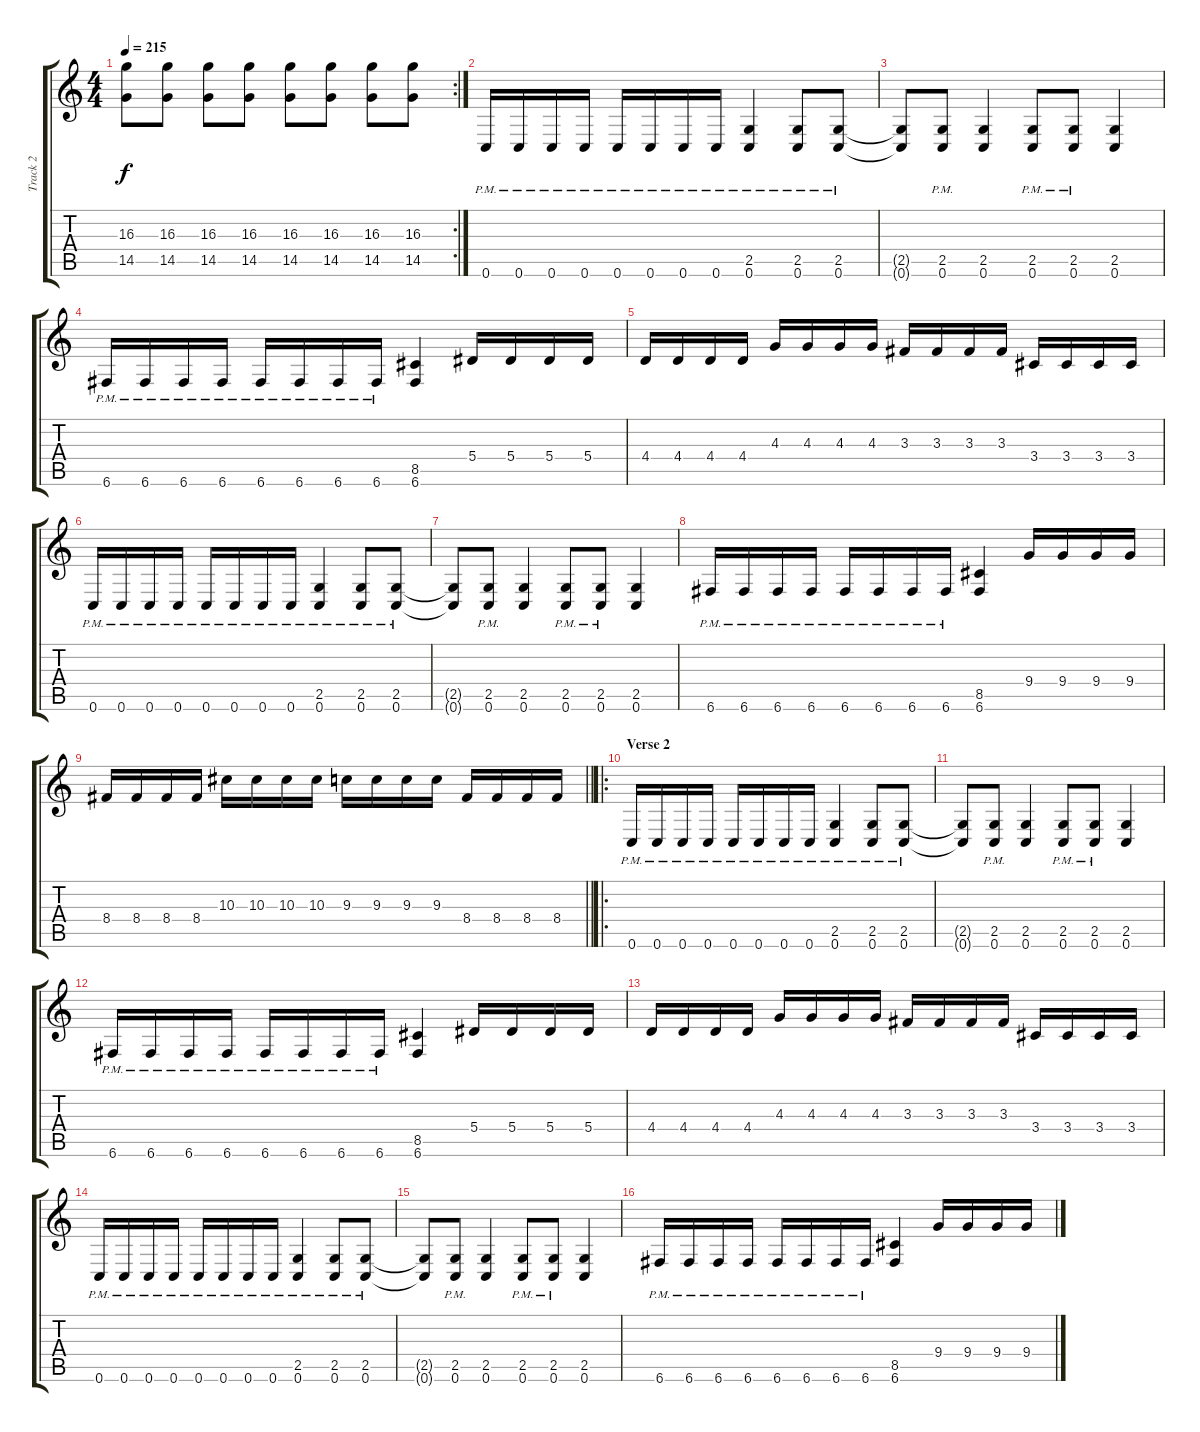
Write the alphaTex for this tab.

\track ("Track 2" "Track 2") {instrument distortionguitar}
\staff {score tabs}
\tuning (C4 G3 Eb3 Bb2 F2 C2) {hide}
\rc 2
\ts (4 4)
\tempo 215
\clef g2
\ks c
(16.3 14.5).8{dy f} (16.3 14.5).8 (16.3 14.5).8 (16.3 14.5).8 (16.3 14.5).8 (16.3 14.5).8 (16.3 14.5).8 (16.3 14.5).8 |
0.6{pm}.16 0.6{pm}.16 0.6{pm}.16 0.6{pm}.16 0.6{pm}.16 0.6{pm}.16 0.6{pm}.16 0.6{pm}.16 (2.5{pm} 0.6{pm}).4 (2.5{pm} 0.6{pm}).8 (2.5{pm} 0.6{pm}).8 |
(2.5{t} 0.6{t}).8 (2.5{pm} 0.6{pm}).8 (2.5 0.6).4 (2.5{pm} 0.6{pm}).8 (2.5{pm} 0.6{pm}).8 (2.5 0.6).4 |
6.6{pm}.16 6.6{pm}.16 6.6{pm}.16 6.6{pm}.16 6.6{pm}.16 6.6{pm}.16 6.6{pm}.16 6.6{pm}.16 (8.5 6.6).4 5.4.16 5.4.16 5.4.16 5.4.16 |
4.4.16 4.4.16 4.4.16 4.4.16 4.3.16 4.3.16 4.3.16 4.3.16 3.3.16 3.3.16 3.3.16 3.3.16 3.4.16 3.4.16 3.4.16 3.4.16 |
0.6{pm}.16 0.6{pm}.16 0.6{pm}.16 0.6{pm}.16 0.6{pm}.16 0.6{pm}.16 0.6{pm}.16 0.6{pm}.16 (2.5{pm} 0.6{pm}).4 (2.5{pm} 0.6{pm}).8 (2.5{pm} 0.6{pm}).8 |
(2.5{t} 0.6{t}).8 (2.5{pm} 0.6{pm}).8 (2.5 0.6).4 (2.5{pm} 0.6{pm}).8 (2.5{pm} 0.6{pm}).8 (2.5 0.6).4 |
6.6{pm}.16 6.6{pm}.16 6.6{pm}.16 6.6{pm}.16 6.6{pm}.16 6.6{pm}.16 6.6{pm}.16 6.6{pm}.16 (8.5 6.6).4 9.4.16 9.4.16 9.4.16 9.4.16 |
\barLineRight lightlight
8.4.16 8.4.16 8.4.16 8.4.16 10.3.16 10.3.16 10.3.16 10.3.16 9.3.16 9.3.16 9.3.16 9.3.16 8.4.16 8.4.16 8.4.16 8.4.16 |
\ro
\section ("" "Verse 2")
0.6{pm}.16 0.6{pm}.16 0.6{pm}.16 0.6{pm}.16 0.6{pm}.16 0.6{pm}.16 0.6{pm}.16 0.6{pm}.16 (2.5{pm} 0.6{pm}).4 (2.5{pm} 0.6{pm}).8 (2.5{pm} 0.6{pm}).8 |
(2.5{t} 0.6{t}).8 (2.5{pm} 0.6{pm}).8 (2.5 0.6).4 (2.5{pm} 0.6{pm}).8 (2.5{pm} 0.6{pm}).8 (2.5 0.6).4 |
6.6{pm}.16 6.6{pm}.16 6.6{pm}.16 6.6{pm}.16 6.6{pm}.16 6.6{pm}.16 6.6{pm}.16 6.6{pm}.16 (8.5 6.6).4 5.4.16 5.4.16 5.4.16 5.4.16 |
4.4.16 4.4.16 4.4.16 4.4.16 4.3.16 4.3.16 4.3.16 4.3.16 3.3.16 3.3.16 3.3.16 3.3.16 3.4.16 3.4.16 3.4.16 3.4.16 |
0.6{pm}.16 0.6{pm}.16 0.6{pm}.16 0.6{pm}.16 0.6{pm}.16 0.6{pm}.16 0.6{pm}.16 0.6{pm}.16 (2.5{pm} 0.6{pm}).4 (2.5{pm} 0.6{pm}).8 (2.5{pm} 0.6{pm}).8 |
(2.5{t} 0.6{t}).8 (2.5{pm} 0.6{pm}).8 (2.5 0.6).4 (2.5{pm} 0.6{pm}).8 (2.5{pm} 0.6{pm}).8 (2.5 0.6).4 |
6.6{pm}.16 6.6{pm}.16 6.6{pm}.16 6.6{pm}.16 6.6{pm}.16 6.6{pm}.16 6.6{pm}.16 6.6{pm}.16 (8.5 6.6).4 9.4.16 9.4.16 9.4.16 9.4.16
